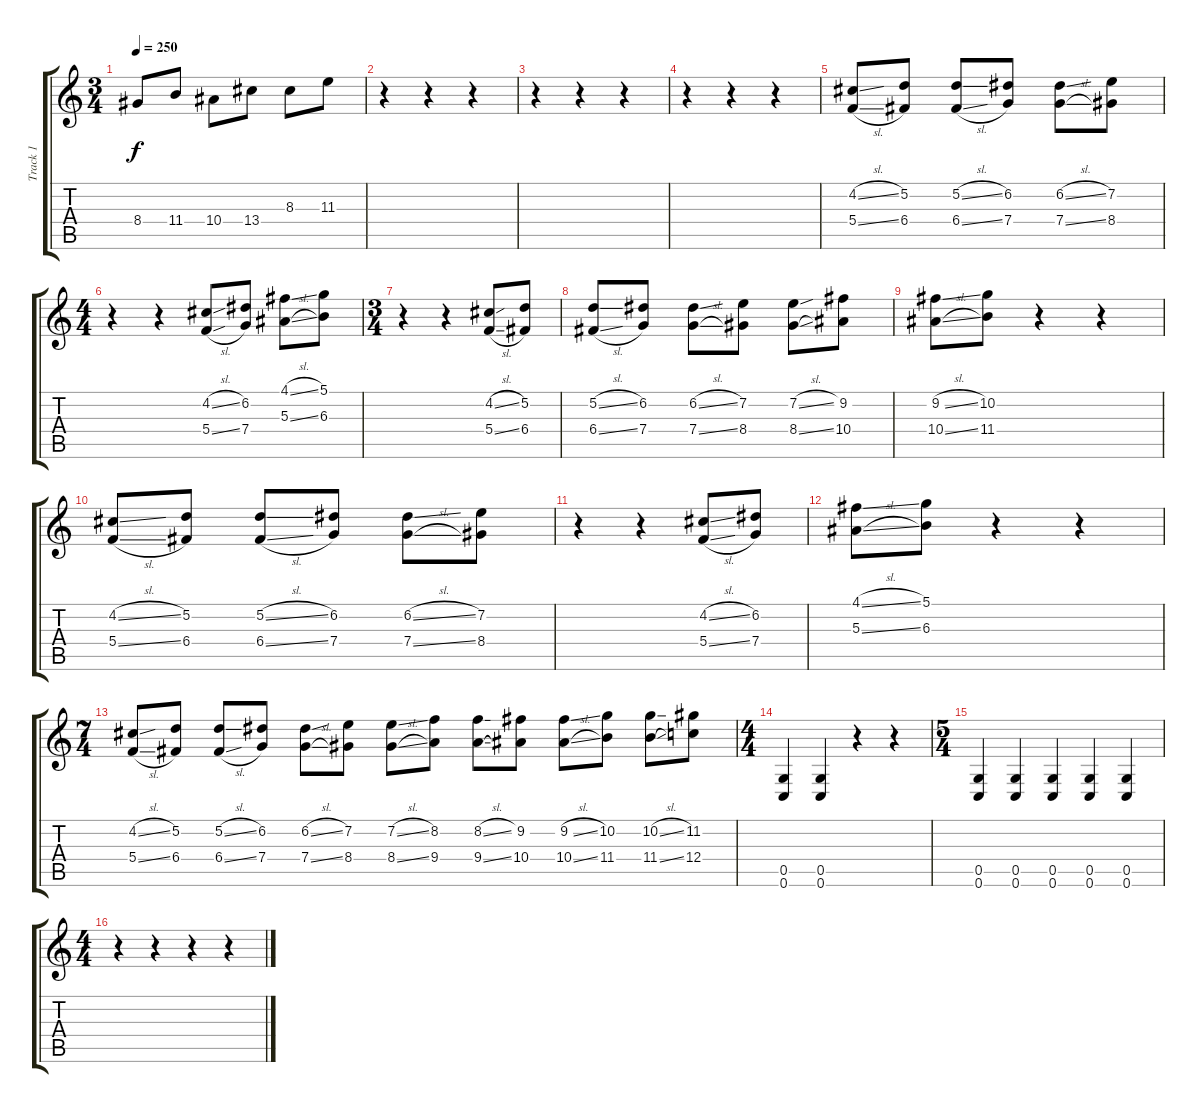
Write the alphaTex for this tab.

\track ("Track 1" "Track 1") {instrument distortionguitar}
\staff {score tabs}
\tuning (D4 A3 F3 C3 G2 C2) {hide}
\ts (3 4)
\tempo 250
\clef g2
\ks c
8.4.8{dy f} 11.4.8 10.4.8 13.4.8 8.3.8 11.3.8 |
r.4 r.4 r.4 |
r.4 r.4 r.4 |
r.4 r.4 r.4 |
(4.2{sl} 5.4{sl}).8{instrument electricguitarmuted} (5.2 6.4).8 (5.2{sl} 6.4{sl}).8 (6.2 7.4).8 (6.2{sl} 7.4{sl}).8 (7.2 8.4).8 |
\ts (4 4)
r.4 r.4 (4.2{sl} 5.4{sl}).8 (6.2 7.4).8 (4.1{sl} 5.3{sl}).8 (5.1 6.3).8 |
\ts (3 4)
r.4 r.4 (4.2{sl} 5.4{sl}).8 (5.2 6.4).8 |
(5.2{sl} 6.4{sl}).8 (6.2 7.4).8 (6.2{sl} 7.4{sl}).8 (7.2 8.4).8 (7.2{sl} 8.4{sl}).8 (9.2 10.4).8 |
(9.2{sl} 10.4{sl}).8 (10.2 11.4).8 r.4 r.4 |
(4.2{sl} 5.4{sl}).8 (5.2 6.4).8 (5.2{sl} 6.4{sl}).8 (6.2 7.4).8 (6.2{sl} 7.4{sl}).8 (7.2 8.4).8 |
r.4 r.4 (4.2{sl} 5.4{sl}).8 (6.2 7.4).8 |
(4.1{sl} 5.3{sl}).8 (5.1 6.3).8 r.4 r.4 |
\ts (7 4)
(4.2{sl} 5.4{sl}).8{instrument distortionguitar} (5.2 6.4).8 (5.2{sl} 6.4{sl}).8 (6.2 7.4).8 (6.2{sl} 7.4{sl}).8 (7.2 8.4).8 (7.2{sl} 8.4{sl}).8 (8.2 9.4).8 (8.2{sl} 9.4{sl}).8 (9.2 10.4).8 (9.2{sl} 10.4{sl}).8 (10.2 11.4).8 (10.2{sl} 11.4{sl}).8 (11.2 12.4).8 |
\ts (4 4)
(0.5 0.6).4 (0.5 0.6).4 r.4 r.4 |
\ts (5 4)
(0.5 0.6).4 (0.5 0.6).4 (0.5 0.6).4 (0.5 0.6).4 (0.5 0.6).4 |
\ts (4 4)
r.4 r.4 r.4 r.4
